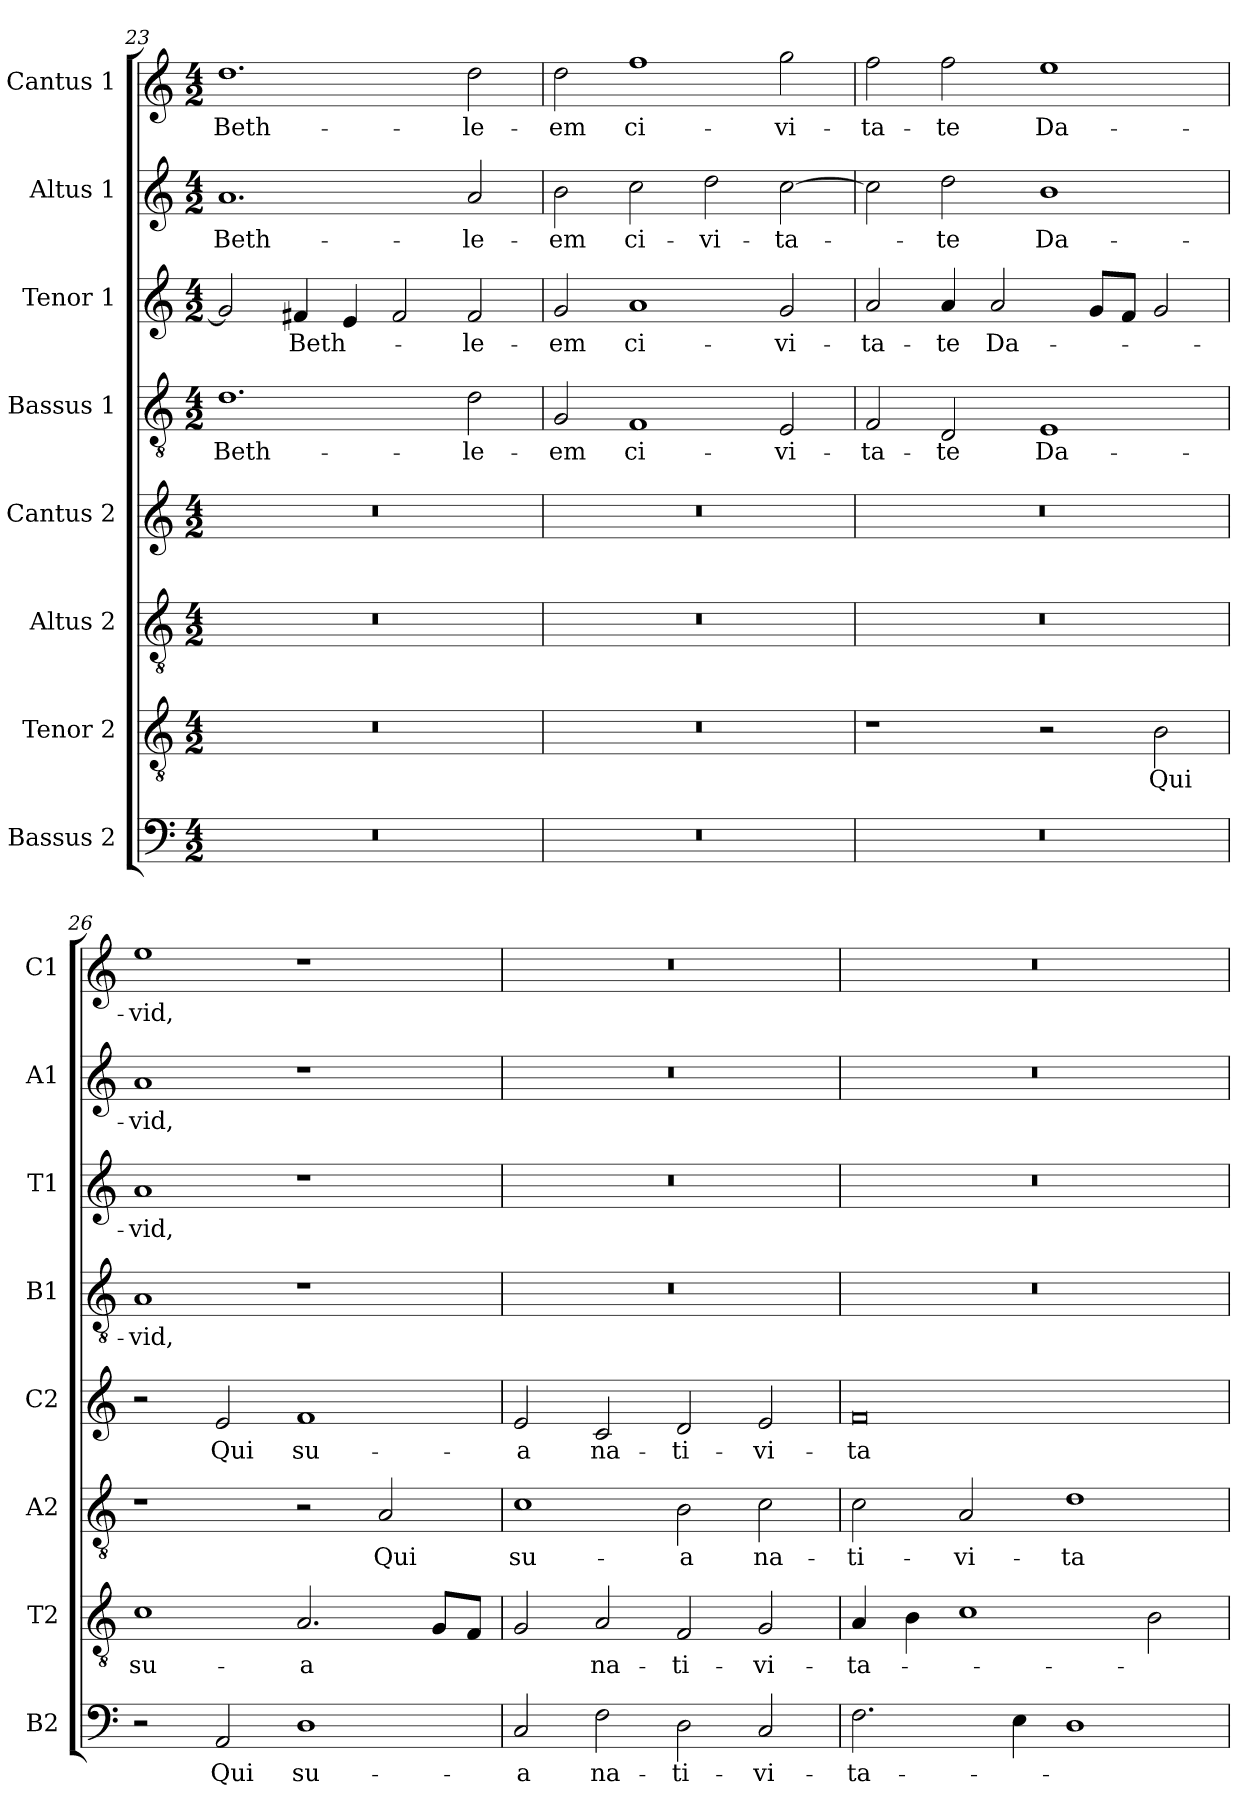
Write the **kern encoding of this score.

**kern	**text	**kern	**text	**kern	**text	**kern	**text	**kern	**text	**kern	**text	**kern	**text	**kern	**text
*part8	*part8	*part7	*part7	*part6	*part6	*part5	*part5	*part4	*part4	*part3	*part3	*part2	*part2	*part1	*part1
*staff8	*staff8	*staff7	*staff7	*staff6	*staff6	*staff5	*staff5	*staff4	*staff4	*staff3	*staff3	*staff2	*staff2	*staff1	*staff1
*I"Bassus 2	*	*I"Tenor 2	*	*I"Altus 2	*	*I"Cantus 2	*	*I"Bassus 1	*	*I"Tenor 1	*	*I"Altus 1	*	*I"Cantus 1	*
*I'B2	*	*I'T2	*	*I'A2	*	*I'C2	*	*I'B1	*	*I'T1	*	*I'A1	*	*I'C1	*
*clefF4	*	*clefGv2	*	*clefGv2	*	*clefG2	*	*clefGv2	*	*clefG2	*	*clefG2	*	*clefG2	*
*k[]	*	*k[]	*	*k[]	*	*k[]	*	*k[]	*	*k[]	*	*k[]	*	*k[]	*
*C:	*	*C:	*	*C:	*	*C:	*	*C:	*	*C:	*	*C:	*	*C:	*
*M4/2	*	*M4/2	*	*M4/2	*	*M4/2	*	*M4/2	*	*M4/2	*	*M4/2	*	*M4/2	*
=23	=23	=23	=23	=23	=23	=23	=23	=23	=23	=23	=23	=23	=23	=23	=23
!	!	!	!	!	!	!	!	!	!LO:LY:b	!	!	!	!LO:LY:b	!	!LO:LY:b
0r	.	0r	.	0r	.	0r	.	1.d	Beth-	2g/]	.	1.a	Beth-	1.dd	Beth-
!	!	!	!	!	!	!	!	!	!	!	!LO:LY:b	!	!	!	!
.	.	.	.	.	.	.	.	.	.	4f#X/	Beth-	.	.	.	.
.	.	.	.	.	.	.	.	.	.	4e/	.	.	.	.	.
.	.	.	.	.	.	.	.	.	.	2f#/	.	.	.	.	.
!	!	!	!	!	!	!	!	!	!LO:LY:b	!	!LO:LY:b	!	!LO:LY:b	!	!LO:LY:b
.	.	.	.	.	.	.	.	2d\	-le-	2f#/	-le-	2a/	-le-	2dd\	-le-
=24	=24	=24	=24	=24	=24	=24	=24	=24	=24	=24	=24	=24	=24	=24	=24
!	!	!	!	!	!	!	!	!	!LO:LY:b	!	!LO:LY:b	!	!LO:LY:b	!	!LO:LY:b
0r	.	0r	.	0r	.	0r	.	2G/	-em	2g/	-em	2b\	-em	2dd\	-em
!	!	!	!	!	!	!	!	!	!LO:LY:b	!	!LO:LY:b	!	!LO:LY:b	!	!LO:LY:b
.	.	.	.	.	.	.	.	1F	ci-	1a	ci-	2cc\	ci-	1ff	ci-
!	!	!	!	!	!	!	!	!	!	!	!	!	!LO:LY:b	!	!
.	.	.	.	.	.	.	.	.	.	.	.	2dd\	-vi-	.	.
!	!	!	!	!	!	!	!	!	!LO:LY:b	!	!LO:LY:b	!	!LO:LY:b	!	!LO:LY:b
.	.	.	.	.	.	.	.	2E/	-vi-	2g/	-vi-	[2cc\	-ta-	2gg\	-vi-
!!LO:PB:g=z
=25	=25	=25	=25	=25	=25	=25	=25	=25	=25	=25	=25	=25	=25	=25	=25
!	!	!	!	!	!	!	!	!	!LO:LY:b	!	!LO:LY:b	!	!	!	!LO:LY:b
0r	.	1r	.	0r	.	0r	.	2F/	-ta-	2a/	-ta-	2cc\]	.	2ff\	-ta-
!	!	!	!	!	!	!	!	!	!LO:LY:b	!	!LO:LY:b	!	!LO:LY:b	!	!LO:LY:b
.	.	.	.	.	.	.	.	2D/	-te	4a/	-te	2dd\	-te	2ff\	-te
!	!	!	!	!	!	!	!	!	!	!	!LO:LY:b	!	!	!	!
.	.	.	.	.	.	.	.	.	.	2a/	Da-	.	.	.	.
!	!	!	!	!	!	!	!	!	!LO:LY:b	!	!	!	!LO:LY:b	!	!LO:LY:b
.	.	2r	.	.	.	.	.	1E	Da-	.	.	1b	Da-	1ee	Da-
.	.	.	.	.	.	.	.	.	.	8g/L	.	.	.	.	.
.	.	.	.	.	.	.	.	.	.	8f/J	.	.	.	.	.
!	!	!	!LO:LY:b	!	!	!	!	!	!	!	!	!	!	!	!
.	.	2B\	Qui	.	.	.	.	.	.	2g/	.	.	.	.	.
=26	=26	=26	=26	=26	=26	=26	=26	=26	=26	=26	=26	=26	=26	=26	=26
!	!	!	!LO:LY:b	!	!	!	!	!	!LO:LY:b	!	!LO:LY:b	!	!LO:LY:b	!	!LO:LY:b
2r	.	1c	su-	1r	.	2r	.	1A	-vid,	1a	-vid,	1a	-vid,	1ee	-vid,
!	!LO:LY:b	!	!	!	!	!	!LO:LY:b	!	!	!	!	!	!	!	!
2AA/	Qui	.	.	.	.	2e/	Qui	.	.	.	.	.	.	.	.
!	!LO:LY:b	!	!LO:LY:b	!	!	!	!LO:LY:b	!	!	!	!	!	!	!	!
1D	su-	2.A/	-a	2r	.	1f	su-	1r	.	1r	.	1r	.	1r	.
!	!	!	!	!	!LO:LY:b	!	!	!	!	!	!	!	!	!	!
.	.	.	.	2A/	Qui	.	.	.	.	.	.	.	.	.	.
.	.	8G/L	.	.	.	.	.	.	.	.	.	.	.	.	.
.	.	8F/J	.	.	.	.	.	.	.	.	.	.	.	.	.
=27	=27	=27	=27	=27	=27	=27	=27	=27	=27	=27	=27	=27	=27	=27	=27
!	!LO:LY:b	!	!	!	!LO:LY:b	!	!LO:LY:b	!	!	!	!	!	!	!	!
2C/	-a	2G/	.	1c	su-	2e/	-a	0r	.	0r	.	0r	.	0r	.
!	!LO:LY:b	!	!LO:LY:b	!	!	!	!LO:LY:b	!	!	!	!	!	!	!	!
2F\	na-	2A/	na-	.	.	2c/	na-	.	.	.	.	.	.	.	.
!	!LO:LY:b	!	!LO:LY:b	!	!LO:LY:b	!	!LO:LY:b	!	!	!	!	!	!	!	!
2D\	-ti-	2F/	-ti-	2B\	-a	2d/	-ti-	.	.	.	.	.	.	.	.
!	!LO:LY:b	!	!LO:LY:b	!	!LO:LY:b	!	!LO:LY:b	!	!	!	!	!	!	!	!
2C/	-vi-	2G/	-vi-	2c\	na-	2e/	-vi-	.	.	.	.	.	.	.	.
=28	=28	=28	=28	=28	=28	=28	=28	=28	=28	=28	=28	=28	=28	=28	=28
!	!LO:LY:b	!	!LO:LY:b	!	!LO:LY:b	!	!LO:LY:b	!	!	!	!	!	!	!	!
2.F\	-ta-	4A/	-ta-	2c\	-ti-	0f	-ta-	0r	.	0r	.	0r	.	0r	.
.	.	4B\	.	.	.	.	.	.	.	.	.	.	.	.	.
!	!	!	!	!	!LO:LY:b	!	!	!	!	!	!	!	!	!	!
.	.	1c	.	2A/	-vi-	.	.	.	.	.	.	.	.	.	.
4E\	.	.	.	.	.	.	.	.	.	.	.	.	.	.	.
!	!	!	!	!	!LO:LY:b	!	!	!	!	!	!	!	!	!	!
1D	.	.	.	1d	-ta-	.	.	.	.	.	.	.	.	.	.
.	.	2B\	.	.	.	.	.	.	.	.	.	.	.	.	.
=	=	=	=	=	=	=	=	=	=	=	=	=	=	=	=
*-	*-	*-	*-	*-	*-	*-	*-	*-	*-	*-	*-	*-	*-	*-	*-
